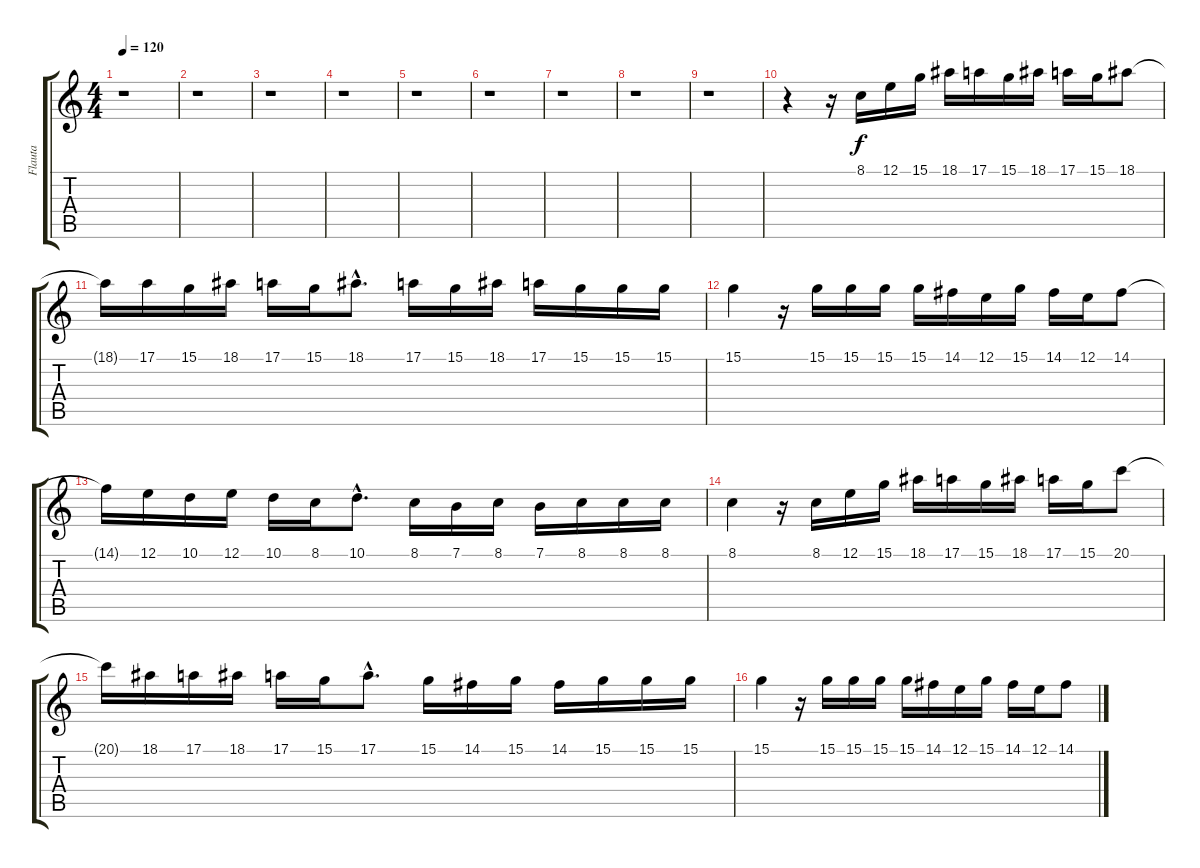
\track ("Flauta" "Flauta") {instrument piccolo}
\staff {score tabs}
\tuning (E4 B3 G3 D3 A2 E2) {hide}
\ts (4 4)
\tempo 120
\clef g2
\ks c
r.1{dy f} |
r.1 |
r.1 |
r.1 |
r.1 |
r.1 |
r.1 |
r.1 |
r.1 |
r.4 r.16 8.1.16 12.1.16 15.1.16 18.1.16 17.1.16 15.1.16 18.1.16 17.1.16 15.1.16 18.1.8 |
18.1{t}.16 17.1.16 15.1.16 18.1.16 17.1.16 15.1.16 18.1{hac}.8{d} 17.1.16 15.1.16 18.1.16 17.1.16 15.1.16 15.1.16 15.1.16 |
15.1.4 r.16 15.1.16 15.1.16 15.1.16 15.1.16 14.1.16 12.1.16 15.1.16 14.1.16 12.1.16 14.1.8 |
14.1{t}.16 12.1.16 10.1.16 12.1.16 10.1.16 8.1.16 10.1{hac}.8{d} 8.1.16 7.1.16 8.1.16 7.1.16 8.1.16 8.1.16 8.1.16 |
8.1.4 r.16 8.1.16 12.1.16 15.1.16 18.1.16 17.1.16 15.1.16 18.1.16 17.1.16 15.1.16 20.1.8 |
20.1{t}.16 18.1.16 17.1.16 18.1.16 17.1.16 15.1.16 17.1{hac}.8{d} 15.1.16 14.1.16 15.1.16 14.1.16 15.1.16 15.1.16 15.1.16 |
15.1.4 r.16 15.1.16 15.1.16 15.1.16 15.1.16 14.1.16 12.1.16 15.1.16 14.1.16 12.1.16 14.1.8
